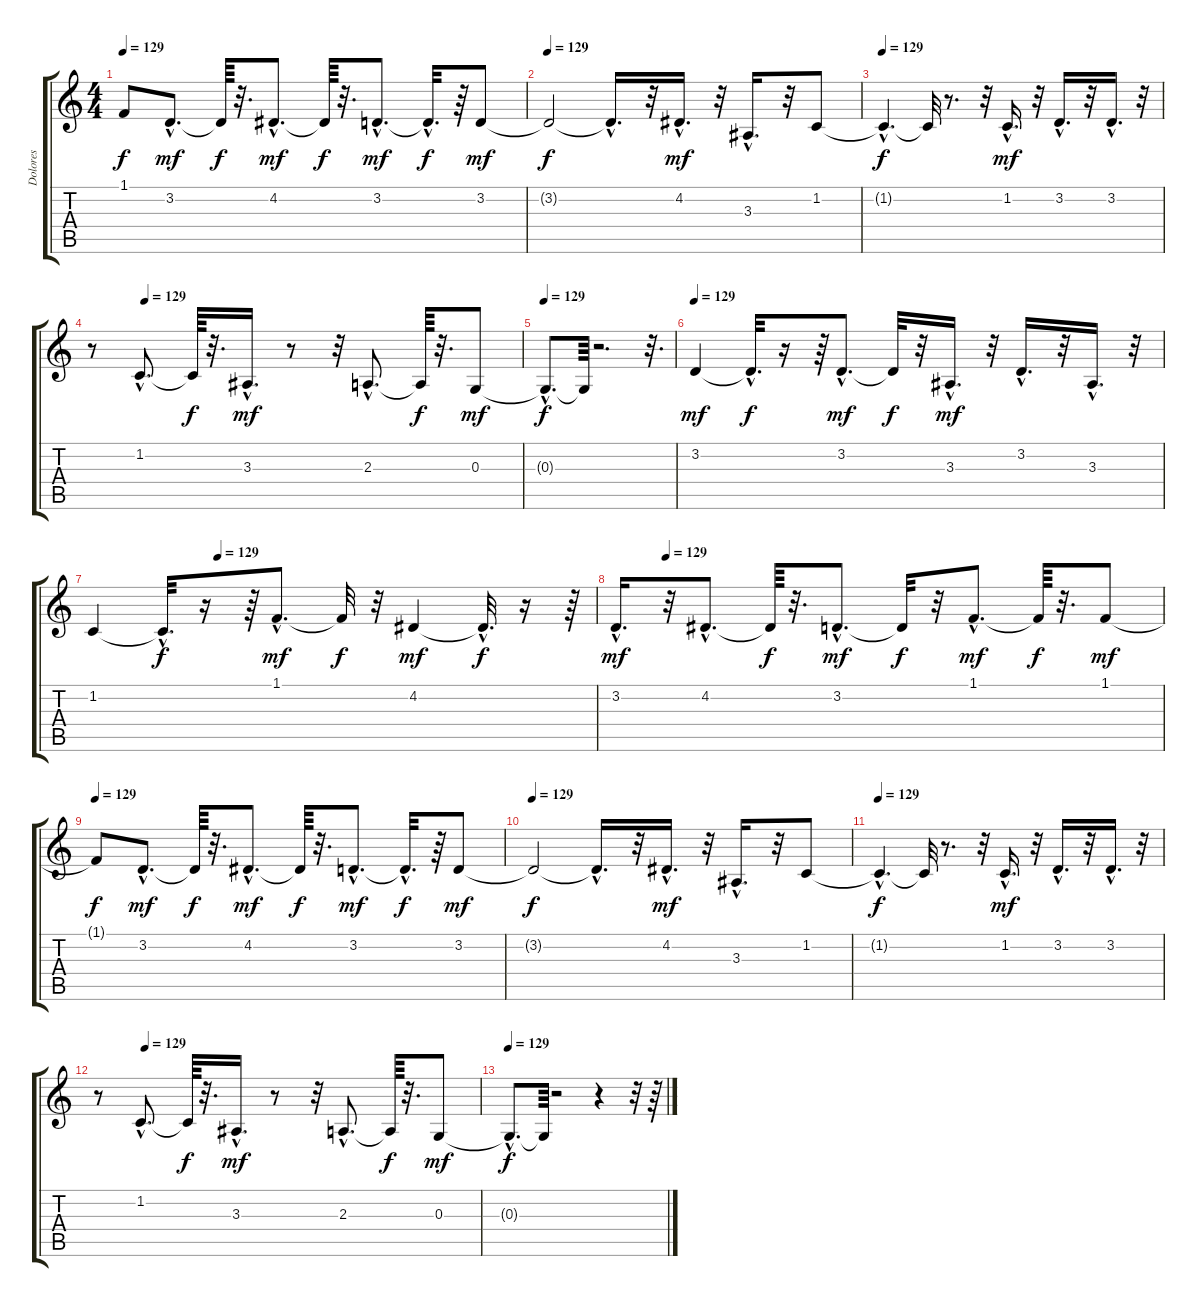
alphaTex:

\track ("Dolores" "Dolores") {instrument panflute}
\staff {score tabs}
\tuning (E4 B3 G3 D3 A2 E2) {hide}
\ts (4 4)
\tempo 129
\clef g2
\ks c
1.1{t}.8{dy f} 3.2{hac}.8{d dy mf} 3.2{t}.64{dy f} r.32{d} 4.2{hac}.8{d dy mf} 4.2{t}.64{dy f} r.32{d} 3.2{hac}.8{d dy mf} 3.2{hac t}.32{d dy f} r.64 3.2.8{dy mf} |
\tempo 129
3.2{t}.2{dy f} 3.2{hac t}.16{d} r.32 4.2{hac}.16{d dy mf} r.32 3.3{hac}.16{d} r.32 1.2.8 |
\tempo 129
1.2{hac t}.4{d dy f} 1.2{t}.32 r.8{d} r.32 1.2{hac}.16{d dy mf} r.32 3.2{hac}.16{d} r.32 3.2{hac}.16{d} r.32 |
\tempo (129 0.125)
r.8 1.2{hac}.8{d} 1.2{t}.64{dy f} r.32{d} 3.3{hac}.16{d dy mf} r.8 r.32 2.3{hac}.8{d} 2.3{t}.64{dy f} r.32{d} 0.3.8{dy mf} |
\tempo 129
0.3{hac t}.8{d dy f} 0.3{t}.64 r.2{d} r.32{d} |
\tempo 129
3.2.4{dy mf} 3.2{hac t}.32{d dy f} r.16 r.64 3.2{hac}.8{d dy mf} 3.2{t}.32{dy f} r.32 3.3{hac}.16{d dy mf} r.32 3.2{hac}.16{d} r.32 3.3{hac}.16{d} r.32 |
\tempo (129 0.25)
1.2.4 1.2{hac t}.32{d dy f} r.16 r.64 1.1{hac}.8{d dy mf} 1.1{t}.32{dy f} r.32 4.2.4{dy mf} 4.2{hac t}.32{d dy f} r.16 r.64 |
\tempo (129 0.09375)
3.2{hac}.16{d dy mf} r.32 4.2{hac}.8{d} 4.2{t}.64{dy f} r.32{d} 3.2{hac}.8{d dy mf} 3.2{t}.32{dy f} r.32 1.1{hac}.8{d dy mf} 1.1{t}.64{dy f} r.32{d} 1.1.8{dy mf} |
\tempo 129
1.1{t}.8{dy f} 3.2{hac}.8{d dy mf} 3.2{t}.64{dy f} r.32{d} 4.2{hac}.8{d dy mf} 4.2{t}.64{dy f} r.32{d} 3.2{hac}.8{d dy mf} 3.2{hac t}.32{d dy f} r.64 3.2.8{dy mf} |
\tempo 129
3.2{t}.2{dy f} 3.2{hac t}.16{d} r.32 4.2{hac}.16{d dy mf} r.32 3.3{hac}.16{d} r.32 1.2.8 |
\tempo 129
1.2{hac t}.4{d dy f} 1.2{t}.32 r.8{d} r.32 1.2{hac}.16{d dy mf} r.32 3.2{hac}.16{d} r.32 3.2{hac}.16{d} r.32 |
\tempo (129 0.125)
r.8 1.2{hac}.8{d} 1.2{t}.64{dy f} r.32{d} 3.3{hac}.16{d dy mf} r.8 r.32 2.3{hac}.8{d} 2.3{t}.64{dy f} r.32{d} 0.3.8{dy mf} |
\tempo 129
0.3{hac t}.8{d dy f} 0.3{t}.64 r.2 r.4 r.32 r.64
